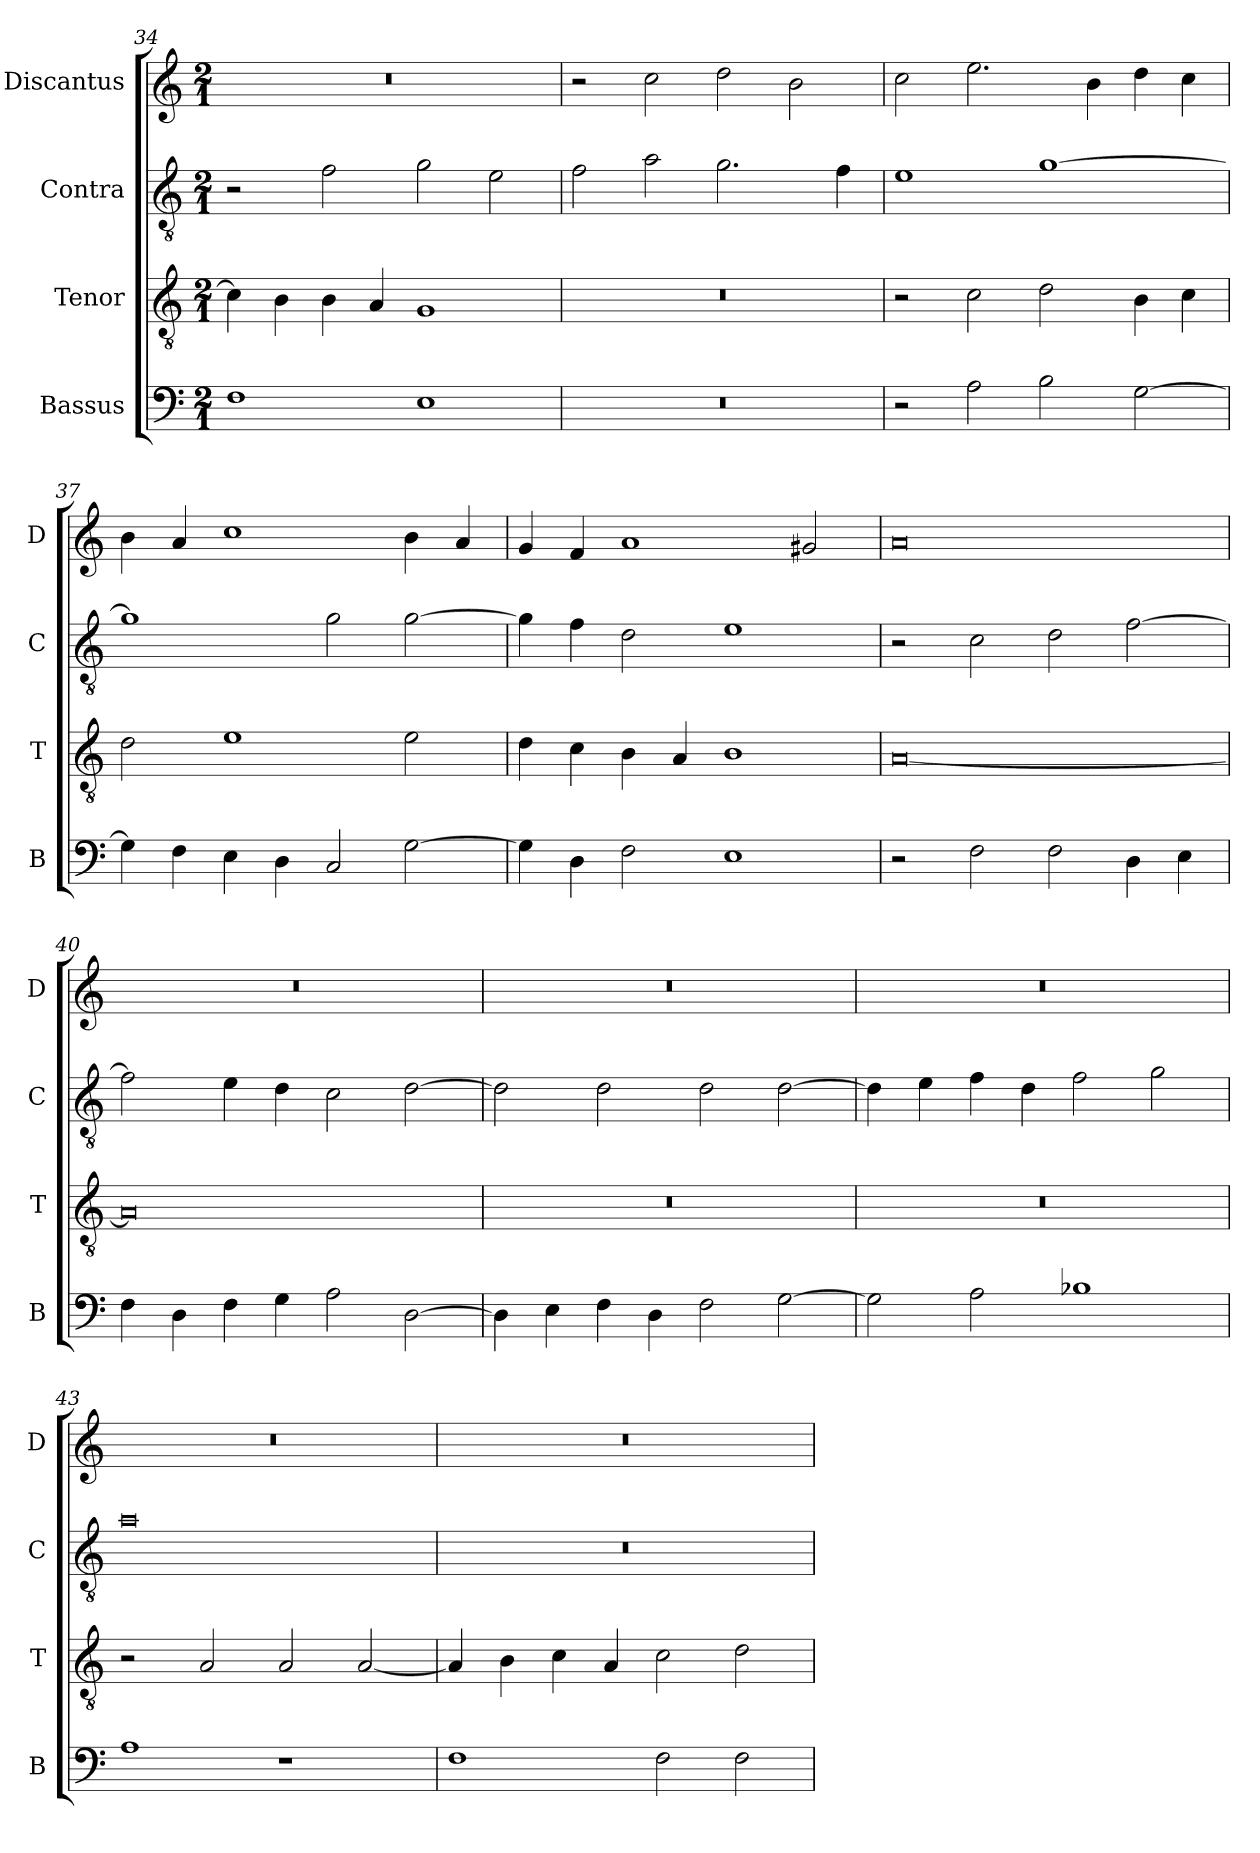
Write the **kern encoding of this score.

**kern	**kern	**kern	**kern
*part4	*part3	*part2	*part1
*staff4	*staff3	*staff2	*staff1
*I"Bassus	*I"Tenor	*I"Contra	*I"Discantus
*I'B	*I'T	*I'C	*I'D
*clefF4	*clefGv2	*clefGv2	*clefG2
*k[]	*k[]	*k[]	*k[]
*M2/1	*M2/1	*M2/1	*M2/1
=34	=34	=34	=34
1F	4c\]	2r	0r
.	4B\	.	.
.	4B\	2f\	.
.	4A/	.	.
1E	1G	2g\	.
.	.	2e\	.
=35	=35	=35	=35
0r	0r	2f\	2r
.	.	2a\	2cc\
.	.	2.g\	2dd\
.	.	.	2b\
.	.	4f\	.
=36	=36	=36	=36
2r	2r	1e	2cc\
2A\	2c\	.	2.ee\
2B\	2d\	[1g	.
.	.	.	4b\
[2G\	4B\	.	4dd\
.	4c\	.	4cc\
=37	=37	=37	=37
4G\]	2d\	1g]	4b\
4F\	.	.	4a/
4E\	1e	.	1cc
4D\	.	.	.
2C/	.	2g\	.
[2G\	2e\	[2g\	4b\
.	.	.	4a/
=38	=38	=38	=38
4G\]	4d\	4g\]	4g/
4D\	4c\	4f\	4f/
2F\	4B\	2d\	1a
.	4A/	.	.
1E	1B	1e	.
.	.	.	2g#X/
=39	=39	=39	=39
2r	[0A	2r	0a
2F\	.	2c\	.
2F\	.	2d\	.
4D\	.	[2f\	.
4E\	.	.	.
=40	=40	=40	=40
4F\	0A]	2f\]	0r
4D\	.	.	.
4F\	.	4e\	.
4G\	.	4d\	.
2A\	.	2c\	.
[2D\	.	[2d\	.
=41	=41	=41	=41
4D\]	0r	2d\]	0r
4E\	.	.	.
4F\	.	2d\	.
4D\	.	.	.
2F\	.	2d\	.
[2G\	.	[2d\	.
=42	=42	=42	=42
2G\]	0r	4d\]	0r
.	.	4e\	.
2A\	.	4f\	.
.	.	4d\	.
1B-X	.	2f\	.
.	.	2g\	.
=43	=43	=43	=43
1A	2r	0a	0r
.	2A/	.	.
1r	2A/	.	.
.	[2A/	.	.
=44	=44	=44	=44
1F	4A/]	0r	0r
.	4B\	.	.
.	4c\	.	.
.	4A/	.	.
2F\	2c\	.	.
2F\	2d\	.	.
=	=	=	=
*-	*-	*-	*-
